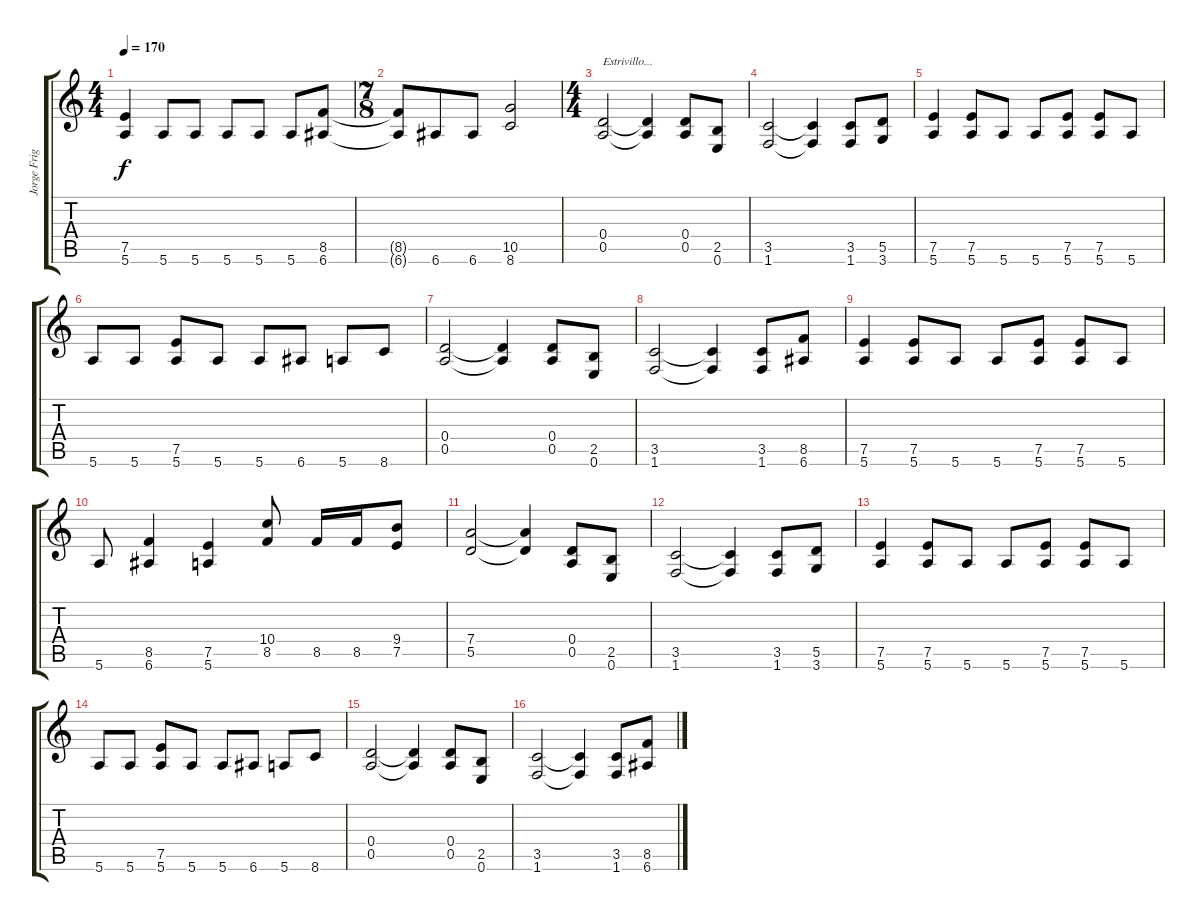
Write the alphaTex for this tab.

\track ("Jorge Frigerio Base B" "Jorge Frig") {instrument overdrivenguitar}
\staff {score tabs}
\tuning (E4 B3 G3 D3 A2 E2) {hide}
\ts (4 4)
\tempo 170
\clef g2
\ks c
(7.5{t} 5.6{t}).4{dy f} 5.6.8 5.6.8 5.6.8 5.6.8 5.6.8 (8.5 6.6).8 |
\ts (7 8)
(8.5{t} 6.6{t}).8 6.6.8 6.6.8 (10.5 8.6).2 |
\ts (4 4)
(0.4 0.5).2{txt "Estrivillo..."} (0.4{t} 0.5{t}).4 (0.4 0.5).8 (2.5 0.6).8 |
(3.5 1.6).2 (3.5{t} 1.6{t}).4 (3.5 1.6).8 (5.5 3.6).8 |
(7.5 5.6).4 (7.5 5.6).8 5.6.8 5.6.8 (7.5 5.6).8 (7.5 5.6).8 5.6.8 |
5.6.8 5.6.8 (7.5 5.6).8 5.6.8 5.6.8 6.6.8 5.6.8 8.6.8 |
(0.4 0.5).2 (0.4{t} 0.5{t}).4 (0.4 0.5).8 (2.5 0.6).8 |
(3.5 1.6).2 (3.5{t} 1.6{t}).4 (3.5 1.6).8 (8.5 6.6).8 |
(7.5 5.6).4 (7.5 5.6).8 5.6.8 5.6.8 (7.5 5.6).8 (7.5 5.6).8 5.6.8 |
5.6.8 (8.5 6.6).4 (7.5 5.6).4 (10.4 8.5).8 8.5.16 8.5.16 (9.4 7.5).8 |
(7.4 5.5).2 (7.4{t} 5.5{t}).4 (0.4 0.5).8 (2.5 0.6).8 |
(3.5 1.6).2 (3.5{t} 1.6{t}).4 (3.5 1.6).8 (5.5 3.6).8 |
(7.5 5.6).4 (7.5 5.6).8 5.6.8 5.6.8 (7.5 5.6).8 (7.5 5.6).8 5.6.8 |
5.6.8 5.6.8 (7.5 5.6).8 5.6.8 5.6.8 6.6.8 5.6.8 8.6.8 |
(0.4 0.5).2 (0.4{t} 0.5{t}).4 (0.4 0.5).8 (2.5 0.6).8 |
(3.5 1.6).2 (3.5{t} 1.6{t}).4 (3.5 1.6).8 (8.5 6.6).8
